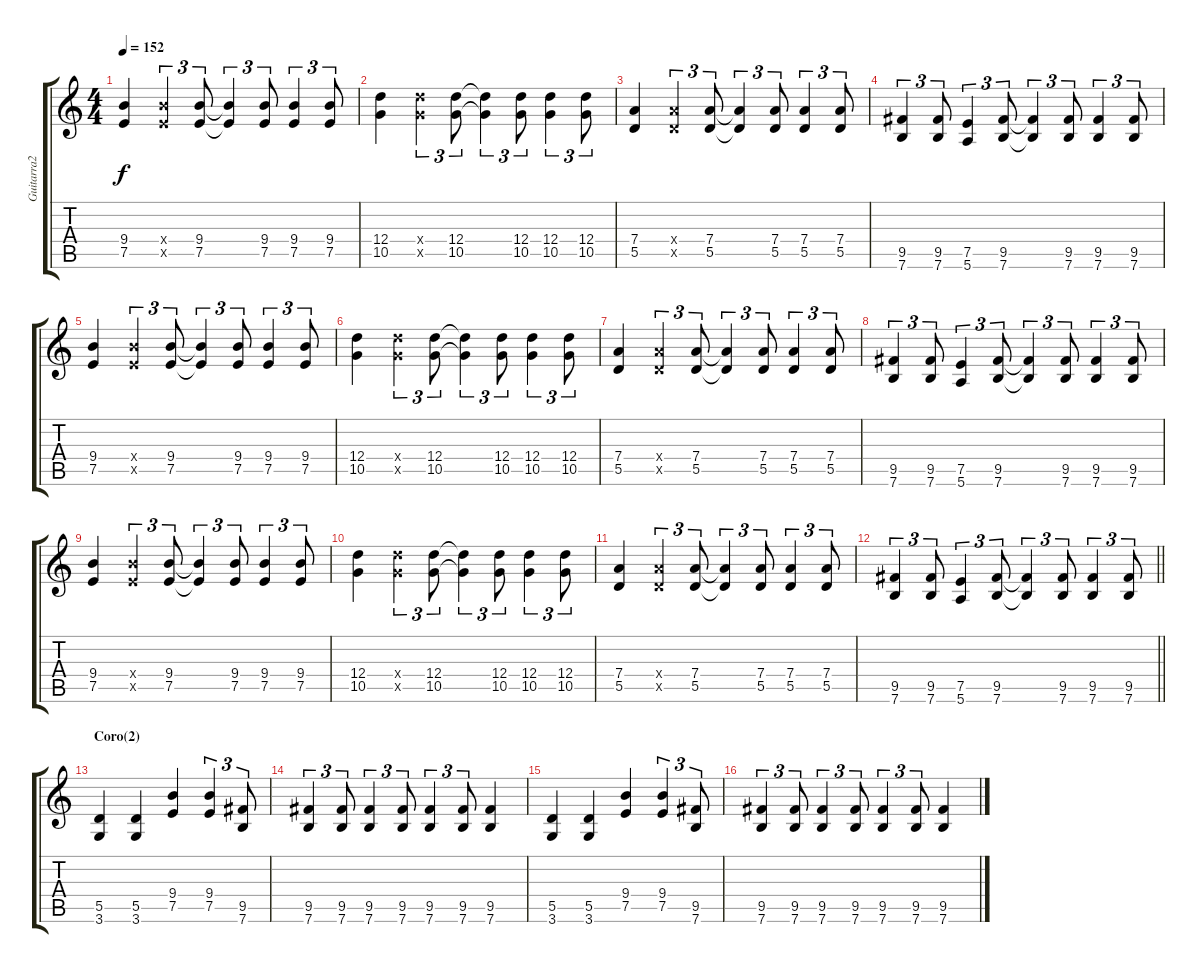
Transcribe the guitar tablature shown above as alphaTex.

\track ("Guitarra2" "Guitarra2") {instrument distortionguitar}
\staff {score tabs}
\tuning (E4 B3 G3 D3 A2 E2) {hide}
\ts (4 4)
\tempo 152
\clef g2
\ks c
(9.4 7.5).4{dy f} (9.4{x} 7.5{x}).4{tu (3 2)} (9.4 7.5).8{tu (3 2)} (9.4{t} 7.5{t}).4{tu (3 2)} (9.4 7.5).8{tu (3 2)} (9.4 7.5).4{tu (3 2)} (9.4 7.5).8{tu (3 2)} |
(12.4 10.5).4 (12.4{x} 10.5{x}).4{tu (3 2)} (12.4 10.5).8{tu (3 2)} (12.4{t} 10.5{t}).4{tu (3 2)} (12.4 10.5).8{tu (3 2)} (12.4 10.5).4{tu (3 2)} (12.4 10.5).8{tu (3 2)} |
(7.4 5.5).4 (7.4{x} 5.5{x}).4{tu (3 2)} (7.4 5.5).8{tu (3 2)} (7.4{t} 5.5{t}).4{tu (3 2)} (7.4 5.5).8{tu (3 2)} (7.4 5.5).4{tu (3 2)} (7.4 5.5).8{tu (3 2)} |
(9.5 7.6).4{tu (3 2)} (9.5 7.6).8{tu (3 2)} (7.5 5.6).4{tu (3 2)} (9.5 7.6).8{tu (3 2)} (9.5{t} 7.6{t}).4{tu (3 2)} (9.5 7.6).8{tu (3 2)} (9.5 7.6).4{tu (3 2)} (9.5 7.6).8{tu (3 2)} |
(9.4 7.5).4 (9.4{x} 7.5{x}).4{tu (3 2)} (9.4 7.5).8{tu (3 2)} (9.4{t} 7.5{t}).4{tu (3 2)} (9.4 7.5).8{tu (3 2)} (9.4 7.5).4{tu (3 2)} (9.4 7.5).8{tu (3 2)} |
(12.4 10.5).4 (12.4{x} 10.5{x}).4{tu (3 2)} (12.4 10.5).8{tu (3 2)} (12.4{t} 10.5{t}).4{tu (3 2)} (12.4 10.5).8{tu (3 2)} (12.4 10.5).4{tu (3 2)} (12.4 10.5).8{tu (3 2)} |
(7.4 5.5).4 (7.4{x} 5.5{x}).4{tu (3 2)} (7.4 5.5).8{tu (3 2)} (7.4{t} 5.5{t}).4{tu (3 2)} (7.4 5.5).8{tu (3 2)} (7.4 5.5).4{tu (3 2)} (7.4 5.5).8{tu (3 2)} |
(9.5 7.6).4{tu (3 2)} (9.5 7.6).8{tu (3 2)} (7.5 5.6).4{tu (3 2)} (9.5 7.6).8{tu (3 2)} (9.5{t} 7.6{t}).4{tu (3 2)} (9.5 7.6).8{tu (3 2)} (9.5 7.6).4{tu (3 2)} (9.5 7.6).8{tu (3 2)} |
(9.4 7.5).4 (9.4{x} 7.5{x}).4{tu (3 2)} (9.4 7.5).8{tu (3 2)} (9.4{t} 7.5{t}).4{tu (3 2)} (9.4 7.5).8{tu (3 2)} (9.4 7.5).4{tu (3 2)} (9.4 7.5).8{tu (3 2)} |
(12.4 10.5).4 (12.4{x} 10.5{x}).4{tu (3 2)} (12.4 10.5).8{tu (3 2)} (12.4{t} 10.5{t}).4{tu (3 2)} (12.4 10.5).8{tu (3 2)} (12.4 10.5).4{tu (3 2)} (12.4 10.5).8{tu (3 2)} |
(7.4 5.5).4 (7.4{x} 5.5{x}).4{tu (3 2)} (7.4 5.5).8{tu (3 2)} (7.4{t} 5.5{t}).4{tu (3 2)} (7.4 5.5).8{tu (3 2)} (7.4 5.5).4{tu (3 2)} (7.4 5.5).8{tu (3 2)} |
\barLineRight lightlight
(9.5 7.6).4{tu (3 2)} (9.5 7.6).8{tu (3 2)} (7.5 5.6).4{tu (3 2)} (9.5 7.6).8{tu (3 2)} (9.5{t} 7.6{t}).4{tu (3 2)} (9.5 7.6).8{tu (3 2)} (9.5 7.6).4{tu (3 2)} (9.5 7.6).8{tu (3 2)} |
\section ("" "Coro(2)")
(5.5 3.6).4 (5.5 3.6).4 (9.4 7.5).4 (9.4 7.5).4{tu (3 2)} (9.5 7.6).8{tu (3 2)} |
(9.5 7.6).4{tu (3 2)} (9.5 7.6).8{tu (3 2)} (9.5 7.6).4{tu (3 2)} (9.5 7.6).8{tu (3 2)} (9.5 7.6).4{tu (3 2)} (9.5 7.6).8{tu (3 2)} (9.5 7.6).4 |
(5.5 3.6).4 (5.5 3.6).4 (9.4 7.5).4 (9.4 7.5).4{tu (3 2)} (9.5 7.6).8{tu (3 2)} |
(9.5 7.6).4{tu (3 2)} (9.5 7.6).8{tu (3 2)} (9.5 7.6).4{tu (3 2)} (9.5 7.6).8{tu (3 2)} (9.5 7.6).4{tu (3 2)} (9.5 7.6).8{tu (3 2)} (9.5 7.6).4
